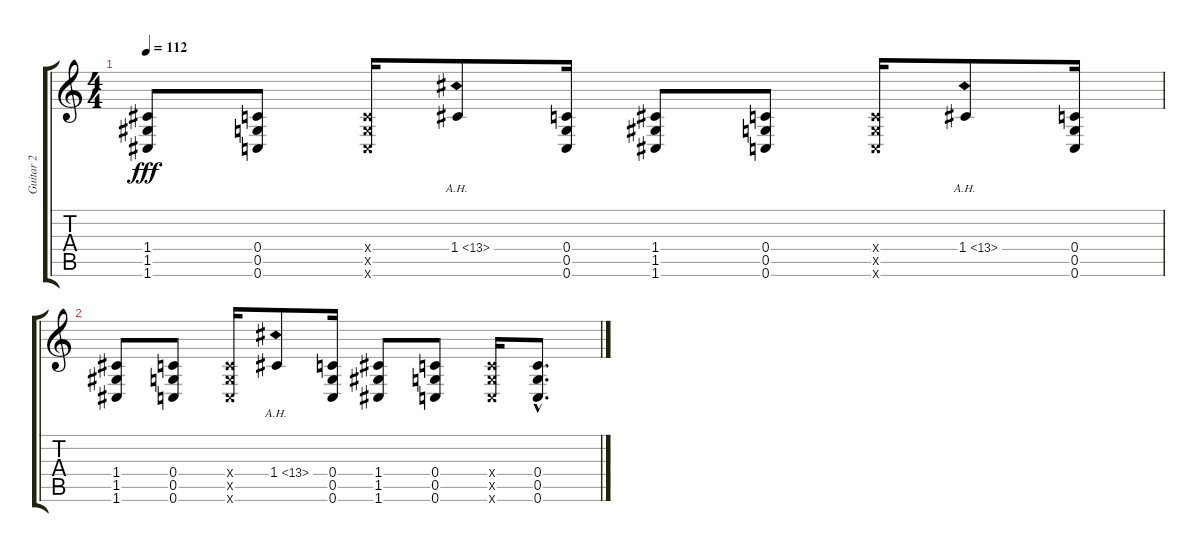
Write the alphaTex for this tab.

\track ("Guitar 2" "Guitar 2") {instrument distortionguitar}
\staff {score tabs}
\tuning (D4 A3 F3 C3 G2 C2) {hide}
\ts (4 4)
\tempo 112
\clef g2
\ks c
(1.4 1.5 1.6).8{dy fff volume 16 instrument distortionguitar} (0.4 0.5 0.6).8 (0.4{x} 0.5{x} 0.6{x}).16 1.4{ah 12}.8 (0.4 0.5 0.6).16 (1.4 1.5 1.6).8 (0.4 0.5 0.6).8 (0.4{x} 0.5{x} 0.6{x}).16 1.4{ah 12}.8 (0.4 0.5 0.6).16 |
(1.4 1.5 1.6).8{volume 16 instrument distortionguitar} (0.4 0.5 0.6).8 (0.4{x} 0.5{x} 0.6{x}).16 1.4{ah 12}.8 (0.4 0.5 0.6).16 (1.4 1.5 1.6).8 (0.4 0.5 0.6).8 (0.4{x} 0.5{x} 0.6{x}).16 (0.4{hac} 0.5{hac} 0.6{hac}).8{d}
